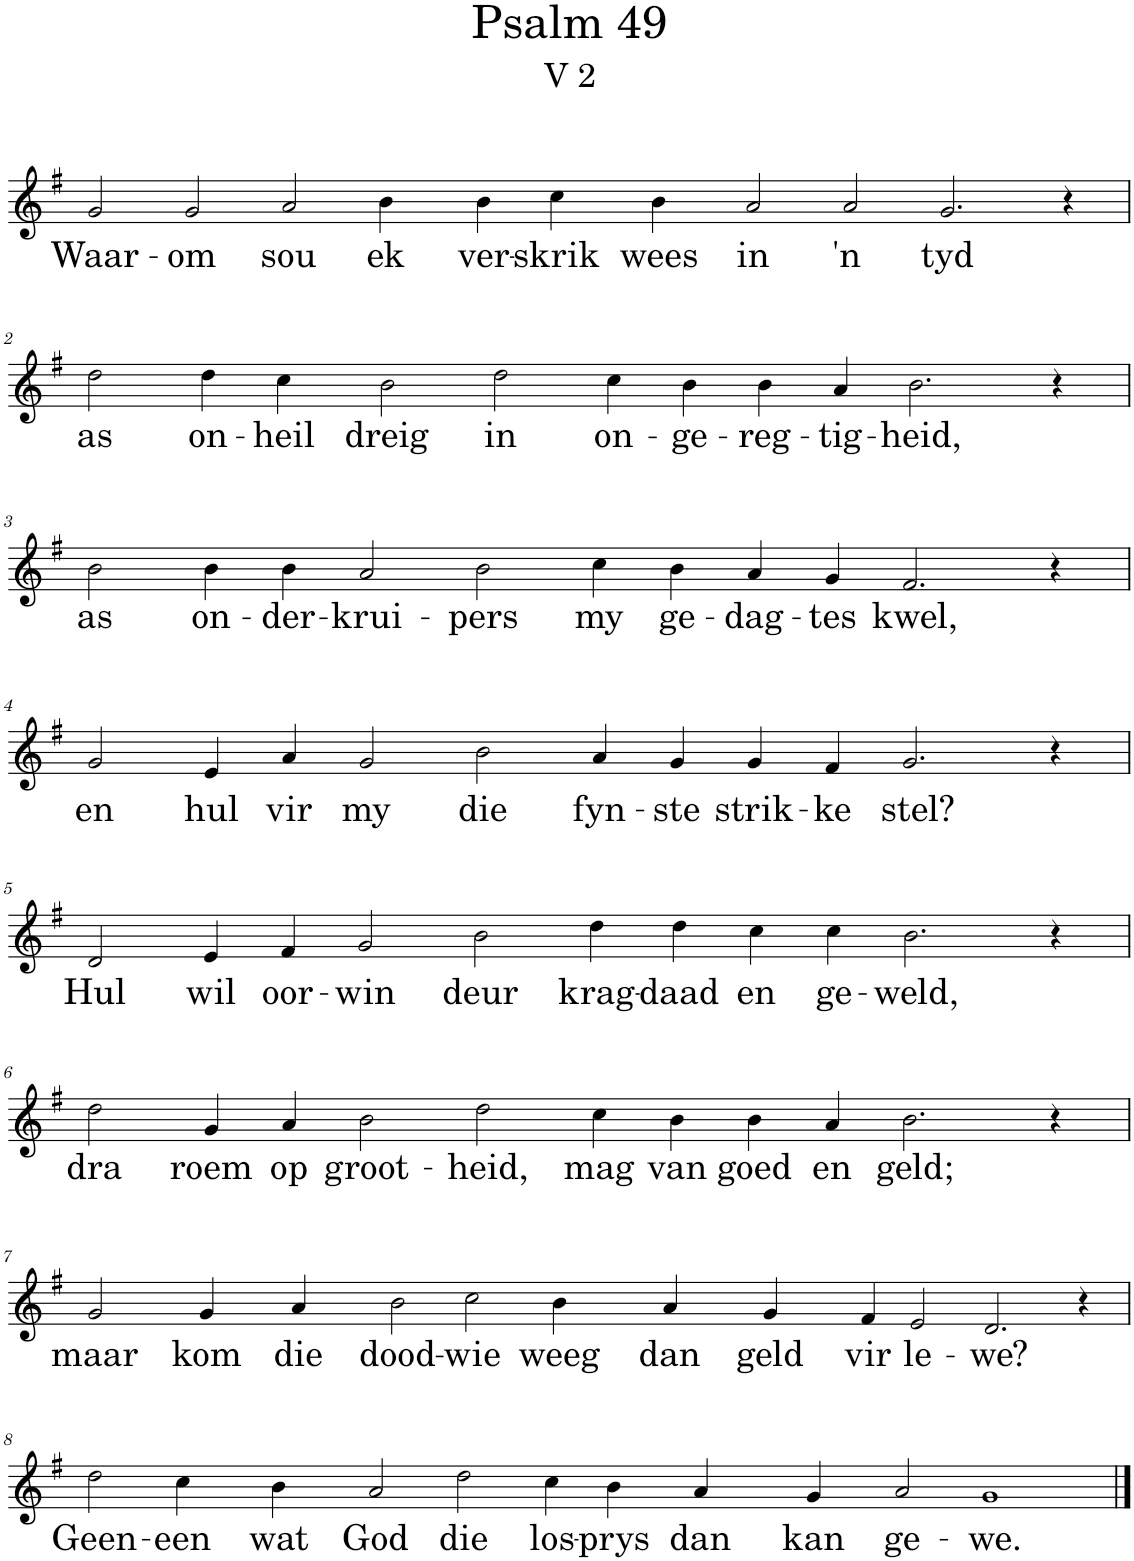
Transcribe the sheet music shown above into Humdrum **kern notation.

**kern	**text
*part1	*part1
*staff1	*staff1
*I"Pipe Organ	*
*I'Org.	*
*clefG2	*
*k[f#]	*
*M18/4	*
=1	=1
!	!LO:LY:b
2g/	Waar-
!	!LO:LY:b
2g/	-om
!	!LO:LY:b
2a/	sou
!	!LO:LY:b
4b\	ek
!	!LO:LY:b
4b\	ver-
!	!LO:LY:b
4cc\	-skrik
!	!LO:LY:b
4b\	wees
!	!LO:LY:b
2a/	in
!	!LO:LY:b
2a/	'n
!	!LO:LY:b
2.g/	tyd
4r	.
!!LO:LB:g=z
=2	=2
*M16/4	*
!	!LO:LY:b
2dd\	as
!	!LO:LY:b
4dd\	on-
!	!LO:LY:b
4cc\	-heil
!	!LO:LY:b
2b\	dreig
!	!LO:LY:b
2dd\	in
!	!LO:LY:b
4cc\	on-
!	!LO:LY:b
4b\	-ge-
!	!LO:LY:b
4b\	-reg-
!	!LO:LY:b
4a/	-tig-
!	!LO:LY:b
2.b\	-heid,
4r	.
!!LO:LB:g=z
=3	=3
!	!LO:LY:b
2b\	as
!	!LO:LY:b
4b\	on-
!	!LO:LY:b
4b\	-der-
!	!LO:LY:b
2a/	-krui-
!	!LO:LY:b
2b\	-pers
!	!LO:LY:b
4cc\	my
!	!LO:LY:b
4b\	ge-
!	!LO:LY:b
4a/	-dag-
!	!LO:LY:b
4g/	-tes
!	!LO:LY:b
2.f#/	kwel,
4r	.
!!LO:LB:g=z
=4	=4
!	!LO:LY:b
2g/	en
!	!LO:LY:b
4e/	hul
!	!LO:LY:b
4a/	vir
!	!LO:LY:b
2g/	my
!	!LO:LY:b
2b\	die
!	!LO:LY:b
4a/	fyn-
!	!LO:LY:b
4g/	-ste
!	!LO:LY:b
4g/	strik-
!	!LO:LY:b
4f#/	-ke
!	!LO:LY:b
2.g/	stel?
4r	.
!!LO:LB:g=z
=5	=5
!	!LO:LY:b
2d/	Hul
!	!LO:LY:b
4e/	wil
!	!LO:LY:b
4f#/	oor-
!	!LO:LY:b
2g/	-win
!	!LO:LY:b
2b\	deur
!	!LO:LY:b
4dd\	krag-
!	!LO:LY:b
4dd\	-daad
!	!LO:LY:b
4cc\	en
!	!LO:LY:b
4cc\	ge-
!	!LO:LY:b
2.b\	-weld,
4r	.
!!LO:LB:g=z
=6	=6
!	!LO:LY:b
2dd\	dra
!	!LO:LY:b
4g/	roem
!	!LO:LY:b
4a/	op
!	!LO:LY:b
2b\	groot-
!	!LO:LY:b
2dd\	-heid,
!	!LO:LY:b
4cc\	mag
!	!LO:LY:b
4b\	van
!	!LO:LY:b
4b\	goed
!	!LO:LY:b
4a/	en
!	!LO:LY:b
2.b\	geld;
4r	.
!!LO:LB:g=z
=7	=7
*M18/4	*
!	!LO:LY:b
2g/	maar
!	!LO:LY:b
4g/	kom
!	!LO:LY:b
4a/	die
!	!LO:LY:b
2b\	dood-
!	!LO:LY:b
2cc\	-wie
!	!LO:LY:b
4b\	weeg
!	!LO:LY:b
4a/	dan
!	!LO:LY:b
4g/	geld
!	!LO:LY:b
4f#/	vir
!	!LO:LY:b
2e/	le-
!	!LO:LY:b
2.d/	-we?
4r	.
!!LO:LB:g=z
=8	=8
!	!LO:LY:b
2dd\	Geen-
!	!LO:LY:b
4cc\	-een
!	!LO:LY:b
4b\	wat
!	!LO:LY:b
2a/	God
!	!LO:LY:b
2dd\	die
!	!LO:LY:b
4cc\	los-
!	!LO:LY:b
4b\	-prys
!	!LO:LY:b
4a/	dan
!	!LO:LY:b
4g/	kan
!	!LO:LY:b
2a/	ge-
!	!LO:LY:b
1g	-we.
==	==
*-	*-
